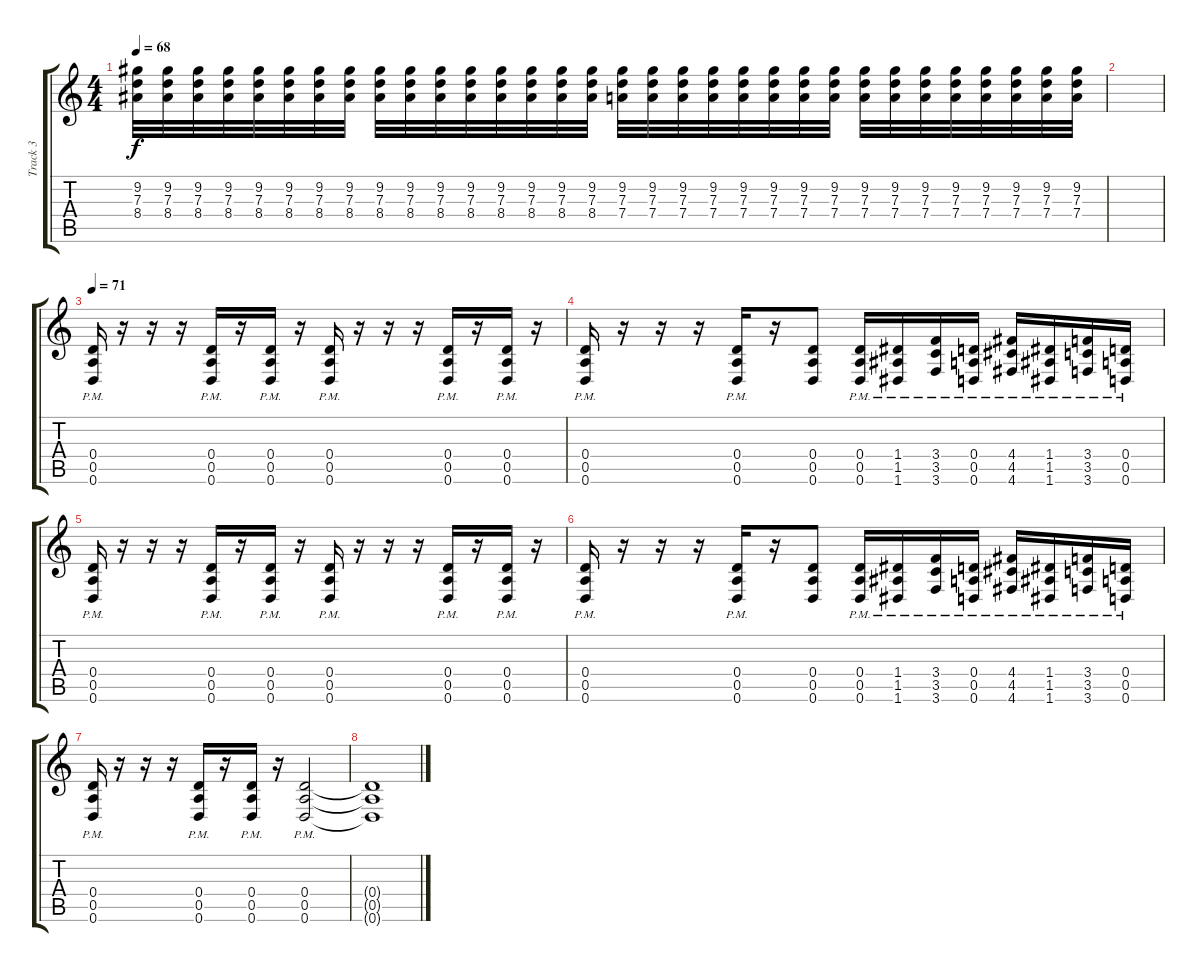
\track ("Track 3" "Track 3") {instrument overdrivenguitar}
\staff {score tabs}
\tuning (E4 B3 G3 D3 A2 D2) {hide}
\ts (4 4)
\tempo 68
\clef g2
\ks c
(9.2 7.3 8.4).32{dy f} (9.2 7.3 8.4).32 (9.2 7.3 8.4).32 (9.2 7.3 8.4).32 (9.2 7.3 8.4).32 (9.2 7.3 8.4).32 (9.2 7.3 8.4).32 (9.2 7.3 8.4).32 (9.2 7.3 8.4).32 (9.2 7.3 8.4).32 (9.2 7.3 8.4).32 (9.2 7.3 8.4).32 (9.2 7.3 8.4).32 (9.2 7.3 8.4).32 (9.2 7.3 8.4).32 (9.2 7.3 8.4).32 (9.2 7.3 7.4).32 (9.2 7.3 7.4).32 (9.2 7.3 7.4).32 (9.2 7.3 7.4).32 (9.2 7.3 7.4).32 (9.2 7.3 7.4).32 (9.2 7.3 7.4).32 (9.2 7.3 7.4).32 (9.2 7.3 7.4).32 (9.2 7.3 7.4).32 (9.2 7.3 7.4).32 (9.2 7.3 7.4).32 (9.2 7.3 7.4).32 (9.2 7.3 7.4).32 (9.2 7.3 7.4).32 (9.2 7.3 7.4).32 |
|
\tempo 71
(0.4{pm} 0.5{pm} 0.6{pm}).16 r.16 r.16 r.16 (0.4{pm} 0.5{pm} 0.6{pm}).16 r.16 (0.4{pm} 0.5{pm} 0.6{pm}).16 r.16 (0.4{pm} 0.5{pm} 0.6{pm}).16 r.16 r.16 r.16 (0.4{pm} 0.5{pm} 0.6{pm}).16 r.16 (0.4{pm} 0.5{pm} 0.6{pm}).16 r.16 |
(0.4{pm} 0.5{pm} 0.6{pm}).16 r.16 r.16 r.16 (0.4{pm} 0.5{pm} 0.6{pm}).16 r.16 (0.4 0.5 0.6).8 (0.4{pm} 0.5{pm} 0.6{pm}).16 (1.4{pm} 1.5{pm} 1.6{pm}).16 (3.4{pm} 3.5{pm} 3.6{pm}).16 (0.4{pm} 0.5{pm} 0.6{pm}).16 (4.4{pm} 4.5{pm} 4.6{pm}).16 (1.4{pm} 1.5{pm} 1.6{pm}).16 (3.4{pm} 3.5{pm} 3.6{pm}).16 (0.4{pm} 0.5{pm} 0.6{pm}).16 |
(0.4{pm} 0.5{pm} 0.6{pm}).16 r.16 r.16 r.16 (0.4{pm} 0.5{pm} 0.6{pm}).16 r.16 (0.4{pm} 0.5{pm} 0.6{pm}).16 r.16 (0.4{pm} 0.5{pm} 0.6{pm}).16 r.16 r.16 r.16 (0.4{pm} 0.5{pm} 0.6{pm}).16 r.16 (0.4{pm} 0.5{pm} 0.6{pm}).16 r.16 |
(0.4{pm} 0.5{pm} 0.6{pm}).16 r.16 r.16 r.16 (0.4{pm} 0.5{pm} 0.6{pm}).16 r.16 (0.4 0.5 0.6).8 (0.4{pm} 0.5{pm} 0.6{pm}).16 (1.4{pm} 1.5{pm} 1.6{pm}).16 (3.4{pm} 3.5{pm} 3.6{pm}).16 (0.4{pm} 0.5{pm} 0.6{pm}).16 (4.4{pm} 4.5{pm} 4.6{pm}).16 (1.4{pm} 1.5{pm} 1.6{pm}).16 (3.4{pm} 3.5{pm} 3.6{pm}).16 (0.4{pm} 0.5{pm} 0.6{pm}).16 |
(0.4{pm} 0.5{pm} 0.6{pm}).16 r.16 r.16 r.16 (0.4{pm} 0.5{pm} 0.6{pm}).16 r.16 (0.4{pm} 0.5{pm} 0.6{pm}).16 r.16 (0.4{pm} 0.5{pm} 0.6{pm}).2 |
(0.4{t} 0.5{t} 0.6{t}).1
